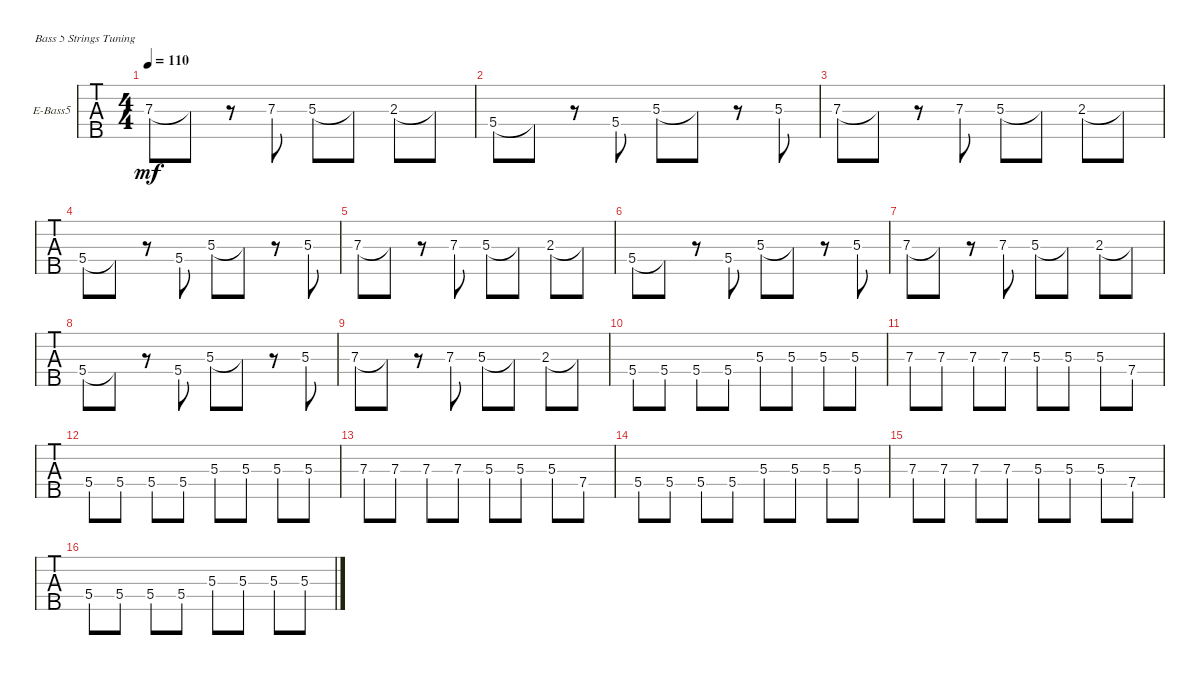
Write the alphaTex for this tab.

\defaultSystemsLayout 4
\bracketExtendMode groupsimilarinstruments
\firstSystemTrackNameOrientation horizontal
\otherSystemsTrackNameOrientation horizontal
\track ("Electric Bass" "E-Bass5") {instrument electricbassfinger}
\staff {tabs}
\tuning (G2 D2 A1 E1 B0)
\ts (4 4)
\tempo 110
\clef f4
\ks c
7.3.8{dy mf} 7.3{t}.8 r.8 7.3.8 5.3.8 5.3{t}.8 2.3.8 2.3{t}.8 |
5.4.8 5.4{t}.8 r.8 5.4.8 5.3.8 5.3{t}.8 r.8 5.3.8 |
7.3.8 7.3{t}.8 r.8 7.3.8 5.3.8 5.3{t}.8 2.3.8 2.3{t}.8 |
5.4.8 5.4{t}.8 r.8 5.4.8 5.3.8 5.3{t}.8 r.8 5.3.8 |
7.3.8 7.3{t}.8 r.8 7.3.8 5.3.8 5.3{t}.8 2.3.8 2.3{t}.8 |
5.4.8 5.4{t}.8 r.8 5.4.8 5.3.8 5.3{t}.8 r.8 5.3.8 |
7.3.8 7.3{t}.8 r.8 7.3.8 5.3.8 5.3{t}.8 2.3.8 2.3{t}.8 |
5.4.8 5.4{t}.8 r.8 5.4.8 5.3.8 5.3{t}.8 r.8 5.3.8 |
7.3.8 7.3{t}.8 r.8 7.3.8 5.3.8 5.3{t}.8 2.3.8 2.3{t}.8 |
5.4.8 5.4.8 5.4.8 5.4.8 5.3.8 5.3.8 5.3.8 5.3.8 |
7.3.8 7.3.8 7.3.8 7.3.8 5.3.8 5.3.8 5.3.8 7.4.8 |
5.4.8 5.4.8 5.4.8 5.4.8 5.3.8 5.3.8 5.3.8 5.3.8 |
7.3.8 7.3.8 7.3.8 7.3.8 5.3.8 5.3.8 5.3.8 7.4.8 |
5.4.8 5.4.8 5.4.8 5.4.8 5.3.8 5.3.8 5.3.8 5.3.8 |
7.3.8 7.3.8 7.3.8 7.3.8 5.3.8 5.3.8 5.3.8 7.4.8 |
5.4.8 5.4.8 5.4.8 5.4.8 5.3.8 5.3.8 5.3.8 5.3.8
